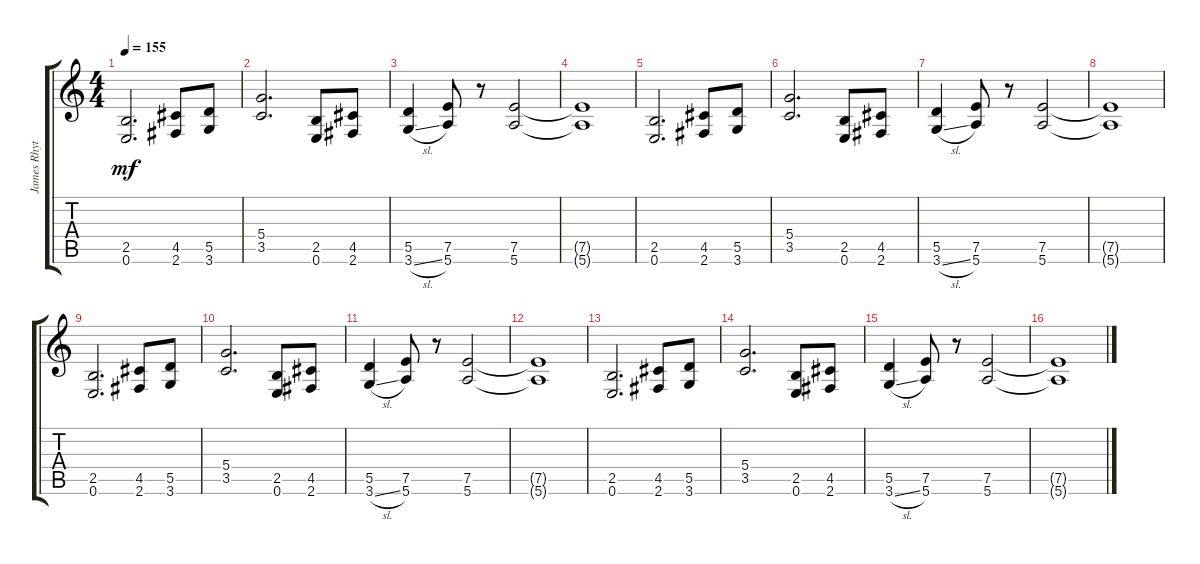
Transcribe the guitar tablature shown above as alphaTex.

\track ("James Rhythm" "James Rhyt") {instrument overdrivenguitar}
\staff {score tabs}
\tuning (E4 B3 G3 D3 A2 E2) {hide}
\ts (4 4)
\tempo 155
\clef g2
\ks c
(2.5 0.6).2{d dy mf instrument overdrivenguitar} (4.5 2.6).8 (5.5 3.6).8 |
(5.4 3.5).2{d} (2.5 0.6).8 (4.5 2.6).8 |
(5.5 3.6{sl}).4 (7.5 5.6).8 r.8 (7.5 5.6).2 |
(7.5{t} 5.6{t}).1 |
(2.5 0.6).2{d} (4.5 2.6).8 (5.5 3.6).8 |
(5.4 3.5).2{d} (2.5 0.6).8 (4.5 2.6).8 |
(5.5 3.6{sl}).4 (7.5 5.6).8 r.8 (7.5 5.6).2 |
(7.5{t} 5.6{t}).1 |
(2.5 0.6).2{d} (4.5 2.6).8 (5.5 3.6).8 |
(5.4 3.5).2{d} (2.5 0.6).8 (4.5 2.6).8 |
(5.5 3.6{sl}).4 (7.5 5.6).8 r.8 (7.5 5.6).2 |
(7.5{t} 5.6{t}).1 |
(2.5 0.6).2{d} (4.5 2.6).8 (5.5 3.6).8 |
(5.4 3.5).2{d} (2.5 0.6).8 (4.5 2.6).8 |
(5.5 3.6{sl}).4 (7.5 5.6).8 r.8 (7.5 5.6).2 |
(7.5{t} 5.6{t}).1
